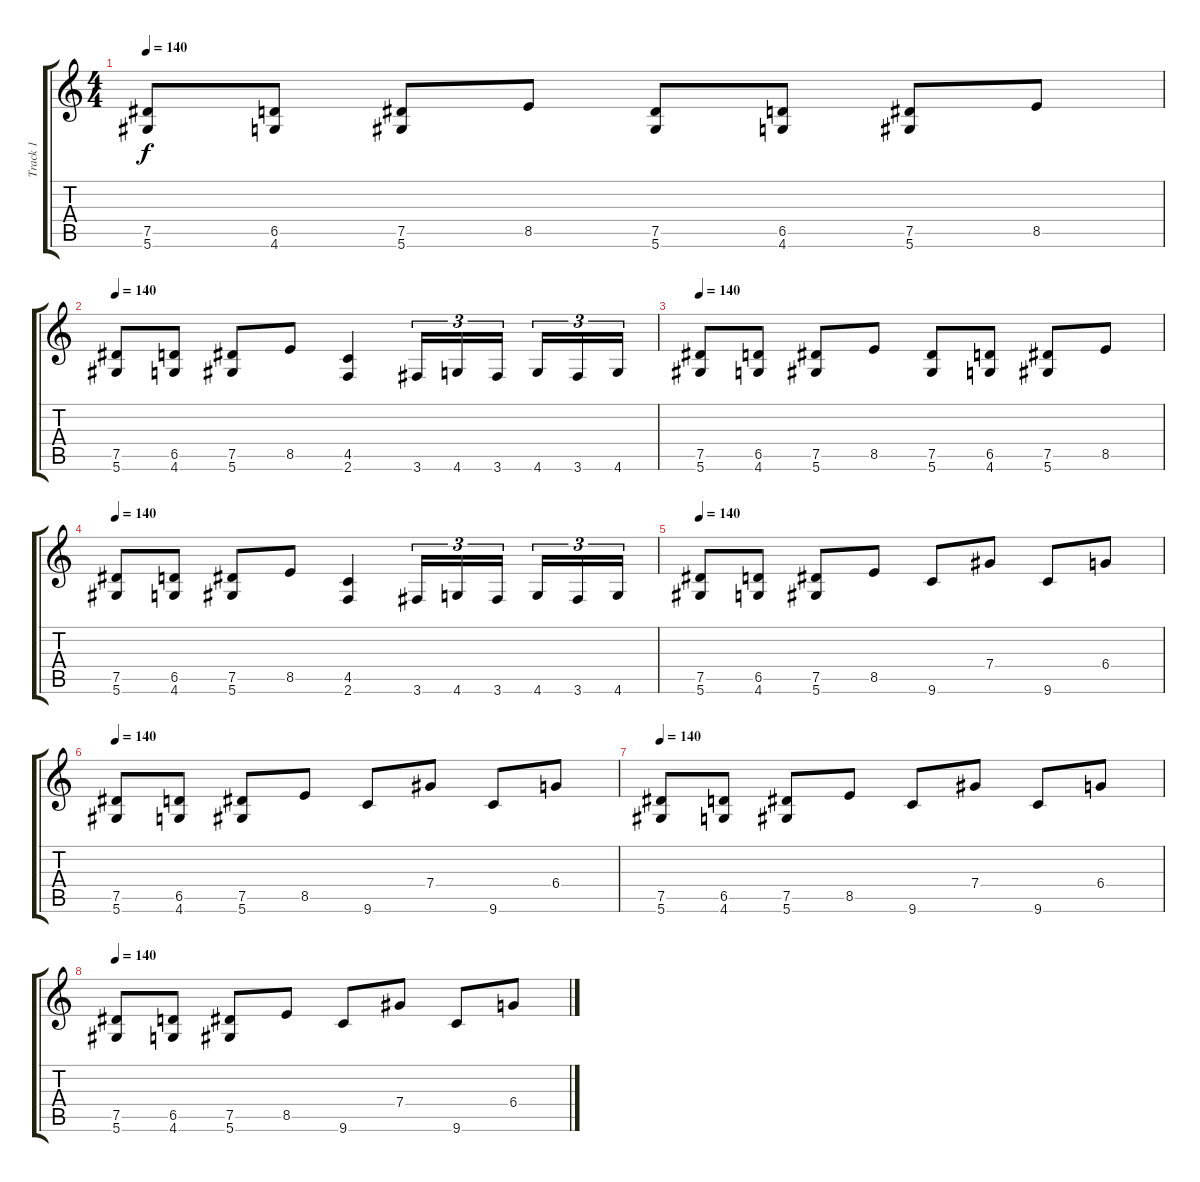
\track ("Track 1" "Track 1") {instrument distortionguitar}
\staff {score tabs}
\tuning (Eb4 Bb3 Gb3 Db3 Ab2 Eb2) {hide}
\ts (4 4)
\tempo 140
\clef g2
\ks c
(7.5 5.6).8{dy f} (6.5 4.6).8 (7.5 5.6).8 8.5.8 (7.5 5.6).8 (6.5 4.6).8 (7.5 5.6).8 8.5.8 |
\tempo 140
(7.5 5.6).8 (6.5 4.6).8 (7.5 5.6).8 8.5.8 (4.5 2.6).4 3.6.16{tu (3 2)} 4.6.16{tu (3 2)} 3.6.16{tu (3 2)} 4.6.16{tu (3 2)} 3.6.16{tu (3 2)} 4.6.16{tu (3 2)} |
\tempo 140
(7.5 5.6).8 (6.5 4.6).8 (7.5 5.6).8 8.5.8 (7.5 5.6).8 (6.5 4.6).8 (7.5 5.6).8 8.5.8 |
\tempo 140
(7.5 5.6).8 (6.5 4.6).8 (7.5 5.6).8 8.5.8 (4.5 2.6).4 3.6.16{tu (3 2)} 4.6.16{tu (3 2)} 3.6.16{tu (3 2)} 4.6.16{tu (3 2)} 3.6.16{tu (3 2)} 4.6.16{tu (3 2)} |
\tempo 140
(7.5 5.6).8 (6.5 4.6).8 (7.5 5.6).8 8.5.8 9.6.8 7.4.8 9.6.8 6.4.8 |
\tempo 140
(7.5 5.6).8 (6.5 4.6).8 (7.5 5.6).8 8.5.8 9.6.8 7.4.8 9.6.8 6.4.8 |
\tempo 140
(7.5 5.6).8 (6.5 4.6).8 (7.5 5.6).8 8.5.8 9.6.8 7.4.8 9.6.8 6.4.8 |
\tempo 140
(7.5 5.6).8 (6.5 4.6).8 (7.5 5.6).8 8.5.8 9.6.8 7.4.8 9.6.8 6.4.8
